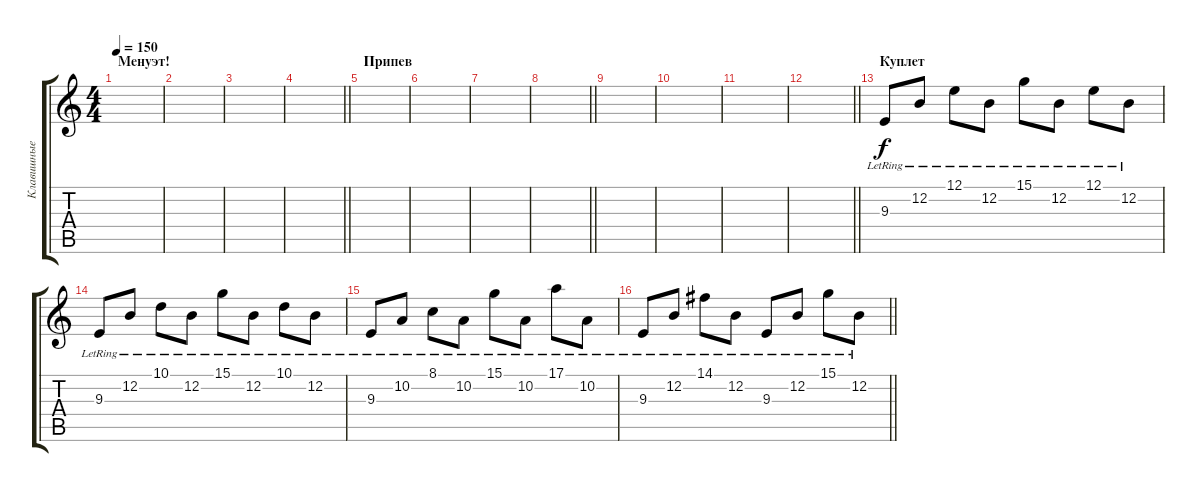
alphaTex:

\track ("Клавишные (Сажинов)" "Клавишные ") {instrument electricgrandpiano}
\staff {score tabs}
\tuning (E4 B3 G3 D3 A2 E2) {hide}
\ts (4 4)
\section ("" "Менуэт!")
\tempo 150
\clef g2
\ks c
|
|
|
\barLineRight lightlight
|
\section ("" "Припев")
|
|
|
\barLineRight lightlight
|
|
|
|
\barLineRight lightlight
|
\section ("" "Куплет")
9.3{lr}.8 12.2{lr}.8 12.1{lr}.8 12.2{lr}.8 15.1{lr}.8 12.2{lr}.8 12.1{lr}.8 12.2{lr}.8 |
9.3{lr}.8 12.2{lr}.8 10.1{lr}.8 12.2{lr}.8 15.1{lr}.8 12.2{lr}.8 10.1{lr}.8 12.2{lr}.8 |
9.3{lr}.8 10.2{lr}.8 8.1{lr}.8 10.2{lr}.8 15.1{lr}.8 10.2{lr}.8 17.1{lr}.8 10.2{lr}.8 |
\barLineRight lightlight
9.3{lr}.8 12.2{lr}.8 14.1{lr}.8 12.2{lr}.8 9.3{lr}.8 12.2{lr}.8 15.1{lr}.8 12.2{lr}.8
